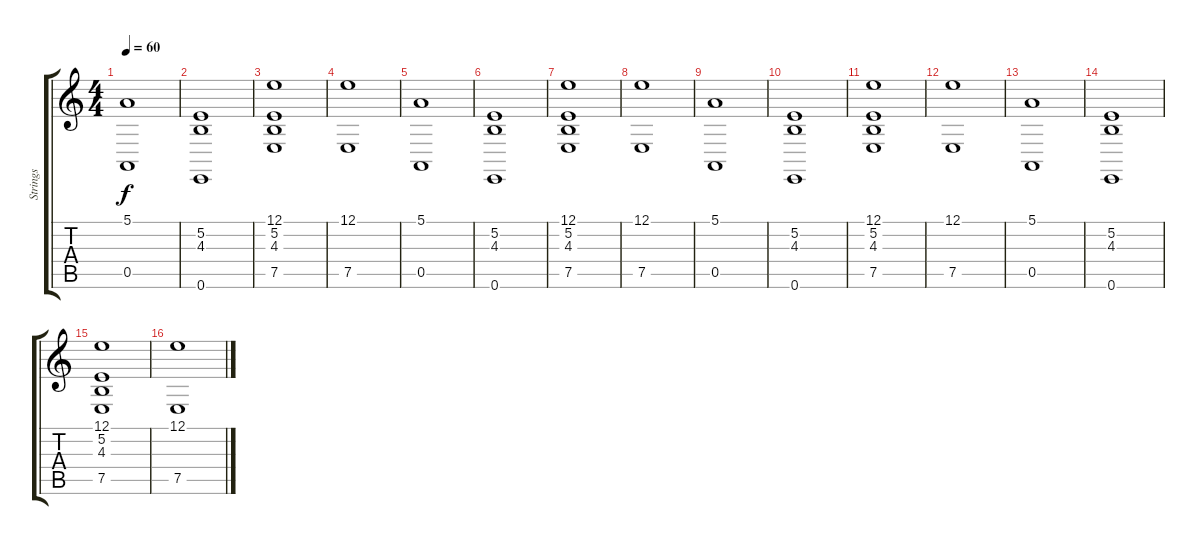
\track ("Strings" "Strings") {instrument stringensemble1}
\staff {score tabs}
\tuning (E4 B3 G3 D3 A2 E2) {hide}
\ts (4 4)
\tempo 60
\clef g2
\ks c
(5.1 0.5).1{dy f} |
(5.2 4.3 0.6).1 |
(12.1 5.2 4.3 7.5).1 |
(12.1 7.5).1 |
(5.1 0.5).1 |
(5.2 4.3 0.6).1 |
(12.1 5.2 4.3 7.5).1 |
(12.1 7.5).1 |
(5.1 0.5).1 |
(5.2 4.3 0.6).1 |
(12.1 5.2 4.3 7.5).1 |
(12.1 7.5).1 |
(5.1 0.5).1 |
(5.2 4.3 0.6).1 |
(12.1 5.2 4.3 7.5).1 |
(12.1 7.5).1
